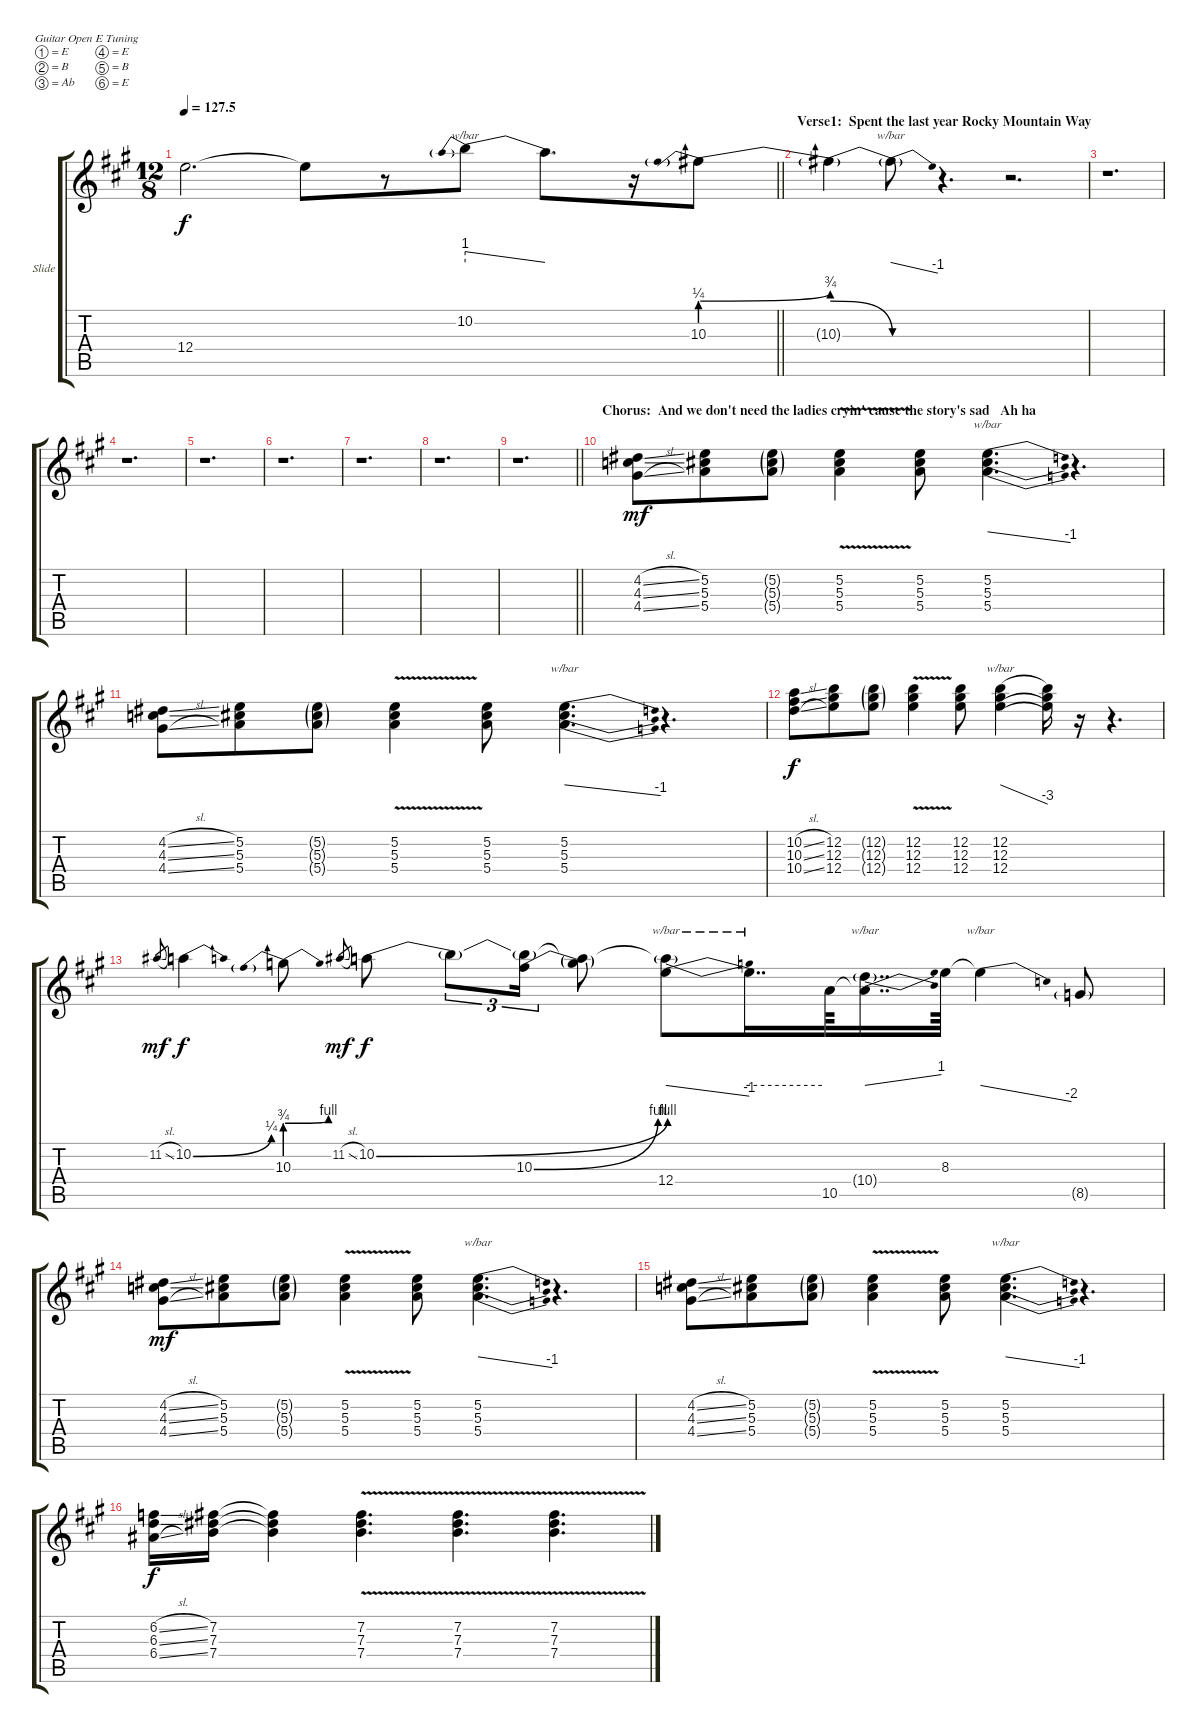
\bracketExtendMode groupsimilarinstruments
\firstSystemTrackNameOrientation horizontal
\otherSystemsTrackNameOrientation horizontal
\track ("Slide Guitar- Open E Tuning" "Slide") {instrument overdrivenguitar}
\staff {score tabs}
\tuning (E4 B3 Ab3 E3 B2 E2)
\ts (12 8)
\tempo
127.5
\accidentals auto
\clef g2
\ottava regular
\simile none
\barLineRight lightlight
\ks a
12.4{t}.2{d dy f} 12.4{t}.8 r.8 10.2.8{tbe (predivedive default 0 4 30 0)} 10.2{t}.8{d} r.16 10.3{be (prebendbend 0 1 39.6 3)}.8 |
\section ("" "Verse1:  Spent the last year Rocky Mountain Way")
10.3{be (release 39.6 1 59.4 0) t}.4 10.3{be (hold 0 0 60 0) t}.8{tbe (dive default 24.599999999999998 0 60 -4)} r.4{d} r.2{d} |
r.1{d} |
r.1{d} |
r.1{d} |
r.1{d} |
r.1{d} |
r.1{d} |
\barLineRight lightlight
r.1{d} |
\section ("" "Chorus:  And we don't need the ladies cryin' cause the story's sad   Ah ha")
(4.2{sl} 4.3{sl} 4.4{sl}).8{dy mf} (5.2 5.3 5.4).8 (5.2{g} 5.3{g} 5.4{g}).8 (5.2{v} 5.3{v} 5.4{v}).4 (5.2 5.3 5.4).8 (5.2 5.3 5.4).4{d tbe (dive default 42.6 0 60 -4)} r.4{d} |
(4.2{sl} 4.3{sl} 4.4{sl}).8 (5.2 5.3 5.4).8 (5.2{g} 5.3{g} 5.4{g}).8 (5.2{v} 5.3{v} 5.4{v}).4 (5.2 5.3 5.4).8 (5.2 5.3 5.4).4{d tbe (dive default 42.6 0 60 -4)} r.4{d} |
(10.2{sl} 10.3{sl} 10.4{sl}).8{dy f} (12.2 12.3 12.4).8 (12.2{g} 12.3{g} 12.4{g}).8 (12.2{v} 12.3{v} 12.4{v}).4 (12.2 12.3 12.4).8 (12.2 12.3 12.4).4{tbe (dive default 39.6 0 59.4 -12)} (12.2{t} 12.3{t} 12.4{t}).16 r.16 r.4{d} |
11.2{sl}.8{gr dy mf} 10.2{be (bend 3 0 15.6 1)}.4{dy f} 10.3{be (prebendbend 0 3 5.3999999999999995 4)}.8 11.2{sl}.8{gr dy mf} 10.2{be (bend 36 0 45 4)}.8{dy f} 10.2{t}.8{tu (3 2)} (10.2{t} 10.3{be (bend 0 0 15 4)}).16{tu (3 2)} (10.2{t} 10.3{t}).8 (12.4 10.2{be (hold 0 0 60 0) t}).8{tbe (dive default 43.8 0 60 -4)} 12.4{t}.16{dd tbe (hold default 0 0 60 0)} 10.5.64 (10.5{t} 10.4{g}).16{dd tbe (dive default 13.799999999999999 0 34.199999999999996 4)} 8.3.64 8.3{t}.4{tbe (dive default 34.8 0 57.599999999999994 -8)} 8.5{g}.8 |
(4.2{sl} 4.3{sl} 4.4{sl}).8{dy mf} (5.2 5.3 5.4).8 (5.2{g} 5.3{g} 5.4{g}).8 (5.2{v} 5.3{v} 5.4{v}).4 (5.2 5.3 5.4).8 (5.2 5.3 5.4).4{d tbe (dive default 42.6 0 60 -4)} r.4{d} |
(4.2{sl} 4.3{sl} 4.4{sl}).8 (5.2 5.3 5.4).8 (5.2{g} 5.3{g} 5.4{g}).8 (5.2{v} 5.3{v} 5.4{v}).4 (5.2 5.3 5.4).8 (5.2 5.3 5.4).4{d tbe (dive default 42.6 0 60 -4)} r.4{d} |
(6.2{sl} 6.3{sl} 6.4{sl}).16{dy f} (7.2 7.3 7.4).16 (7.2{t} 7.3{t} 7.4{t}).4 (7.2{v} 7.3{v} 7.4{v}).4{d} (7.2{v} 7.3{v} 7.4{v}).4{d} (7.2{v} 7.3{v} 7.4{v}).4{d}
